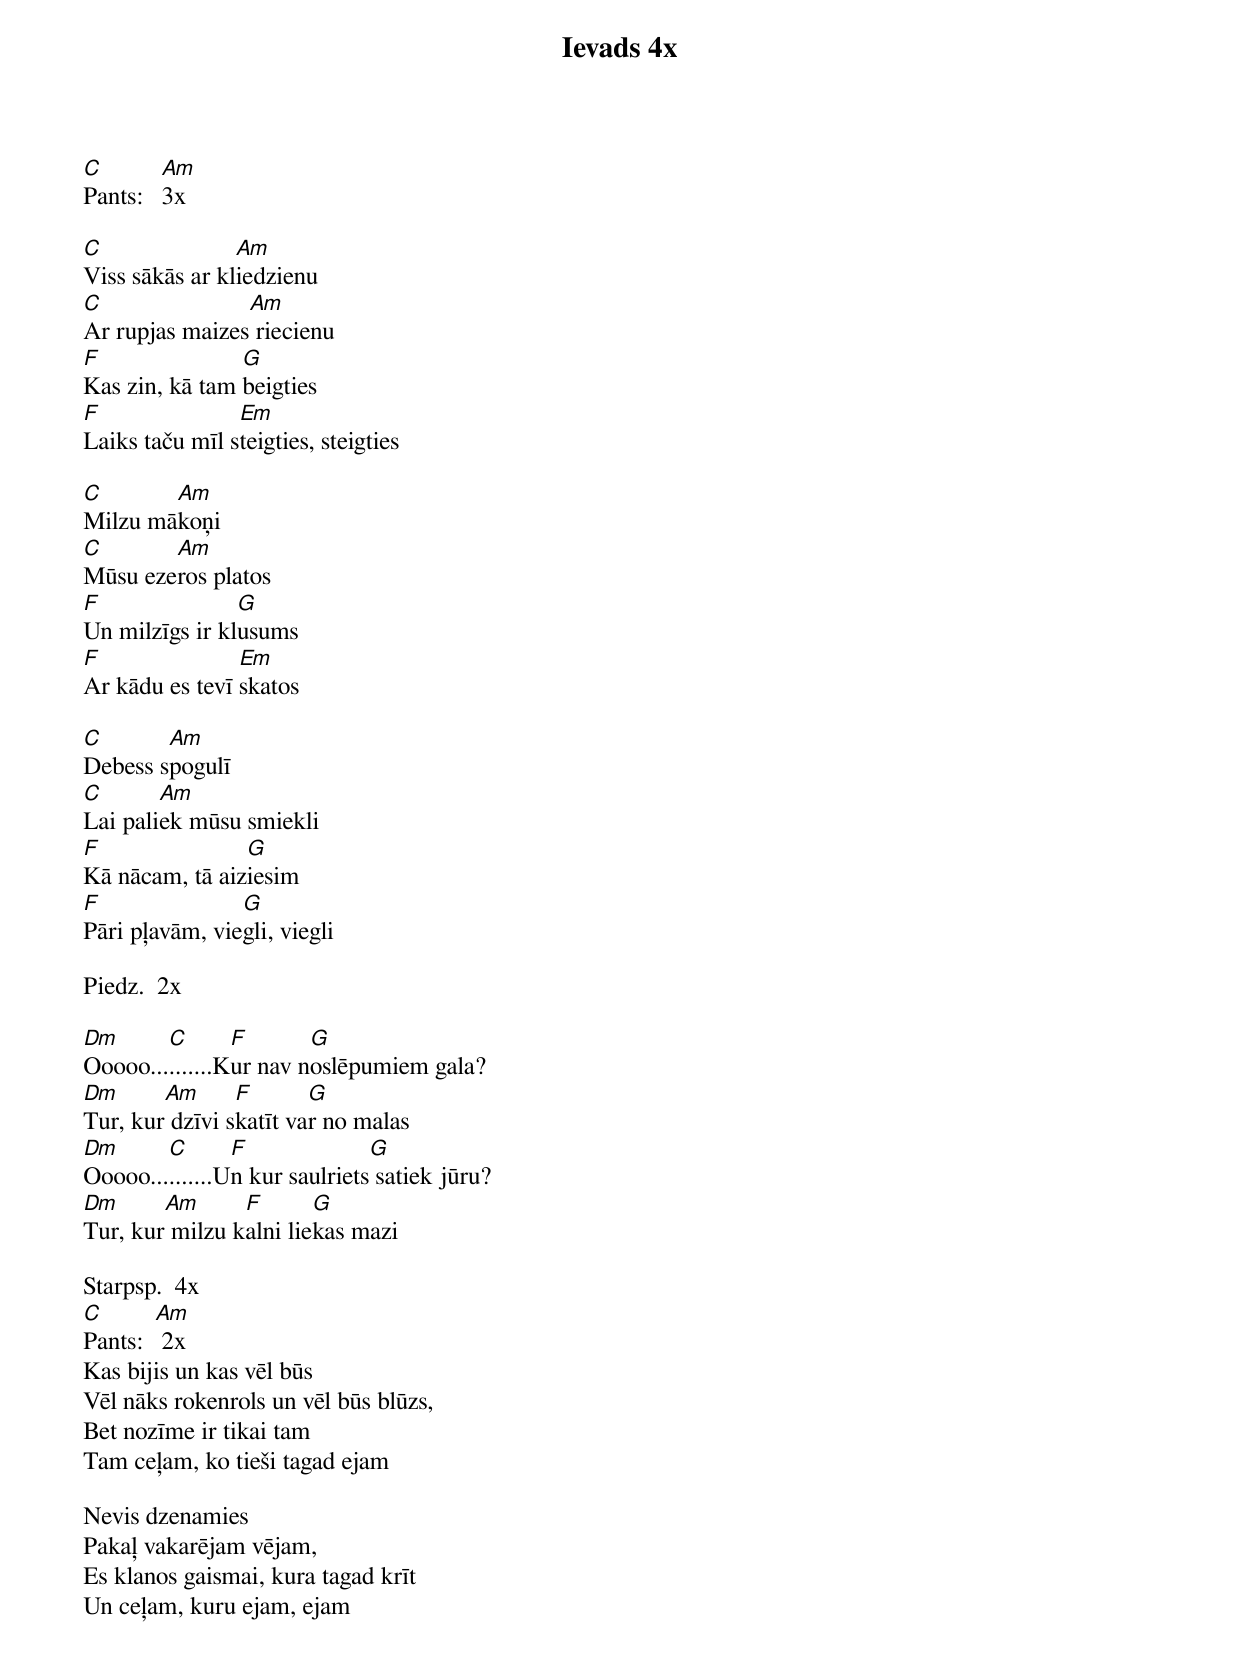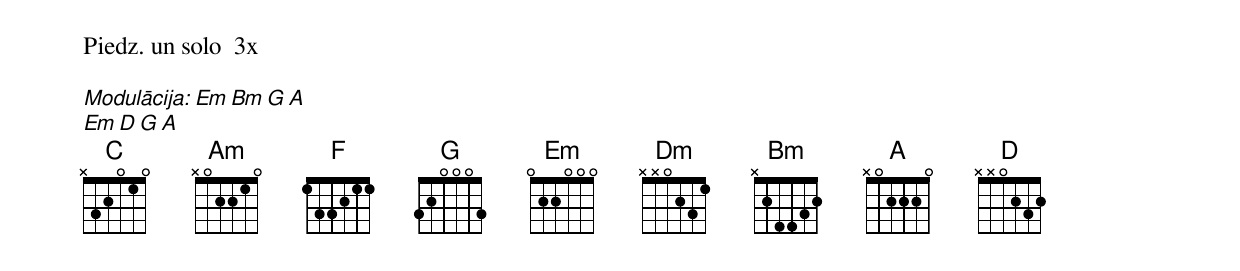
Ievads 4x
C        Am
Pants:   3x

C               Am
Viss sākās ar kliedzienu
C               Am
Ar rupjas maizes riecienu
F               G
Kas zin, kā tam beigties
F               Em
Laiks taču mīl steigties, steigties

C       Am
Milzu mākoņi
C       Am
Mūsu ezeros platos
F               G
Un milzīgs ir klusums
F               Em
Ar kādu es tevī skatos

C       Am
Debess spogulī
C       Am
Lai paliek mūsu smiekli
F               G
Kā nācam, tā aiziesim
F               G
Pāri pļavām, viegli, viegli

Piedz.	2x

Dm      C       F       G
Ooooo..........Kur nav noslēpumiem gala?
Dm      Am      F       G
Tur, kur dzīvi skatīt var no malas
Dm      C       F              G
Ooooo..........Un kur saulriets satiek jūru?
Dm      Am      F       G
Tur, kur milzu kalni liekas mazi

Starpsp.  4x
C       Am
Pants:   2x
Kas bijis un kas vēl būs
Vēl nāks rokenrols un vēl būs blūzs,
Bet nozīme ir tikai tam
Tam ceļam, ko tieši tagad ejam

Nevis dzenamies
Pakaļ vakarējam vējam,
Es klanos gaismai, kura tagad krīt
Un ceļam, kuru ejam, ejam

Piedz. un solo  3x

Modulācija: Em Bm G A
            Em D G A
